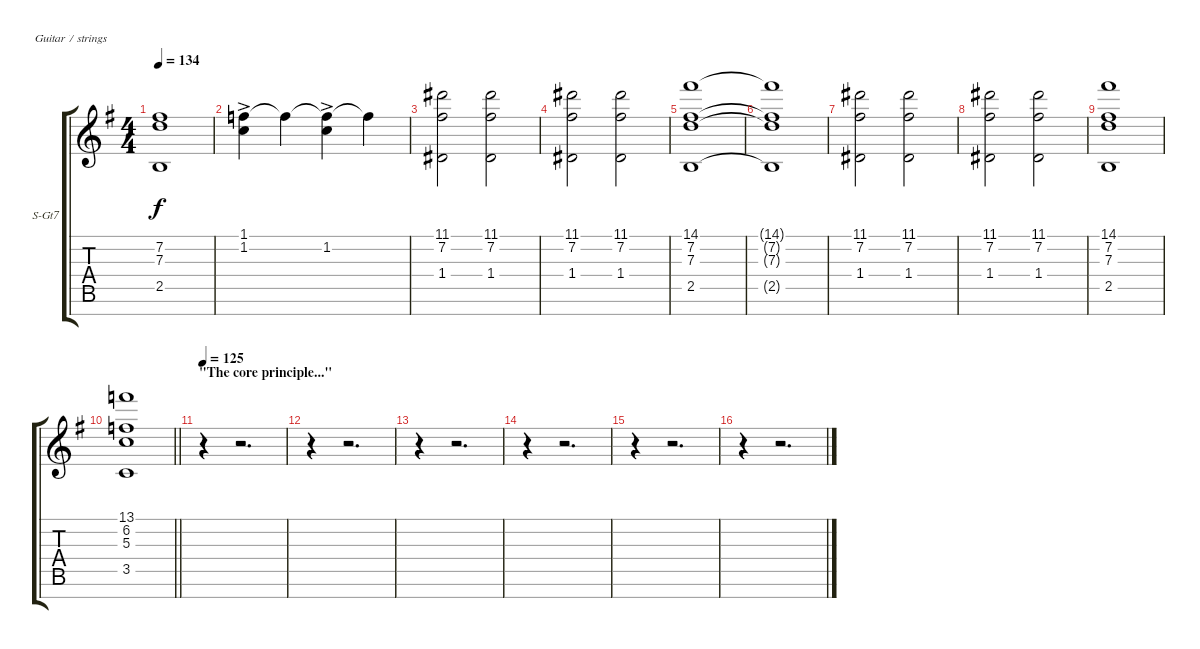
\bracketExtendMode groupsimilarinstruments
\firstSystemTrackNameOrientation horizontal
\otherSystemsTrackNameOrientation horizontal
\track ("Choir - Schola Cantorum" "S-Gt7") {instrument choiraahs}
\staff {score tabs}
\tuning (E4 B3 G3 D3 A2 E2 B1)
\displaytranspose 12
\ts (4 4)
\tempo 134
\clef g2
\ks g
(7.2 7.3 2.5).1{dy f} |
(1.1 1.2{ac}).4 1.1{t}.4 (1.1{t} 1.2{ac}).4 1.1{t}.4 |
(11.1 7.2 1.4).2 (11.1 7.2 1.4).2 |
(11.1 7.2 1.4).2 (11.1 7.2 1.4).2 |
(14.1 7.2 7.3 2.5).1 |
(14.1{t} 7.2{t} 7.3{t} 2.5{t}).1 |
(11.1 7.2 1.4).2 (11.1 7.2 1.4).2 |
(11.1 7.2 1.4).2 (11.1 7.2 1.4).2 |
(14.1 7.2 7.3 2.5).1 |
\barLineRight lightlight
(13.1 6.2 5.3 3.5).1 |
\section ("" "\"The core principle...\"")
\tempo 125
r.4 r.2{d} |
r.4 r.2{d} |
r.4 r.2{d} |
r.4 r.2{d} |
r.4 r.2{d} |
r.4 r.2{d}
